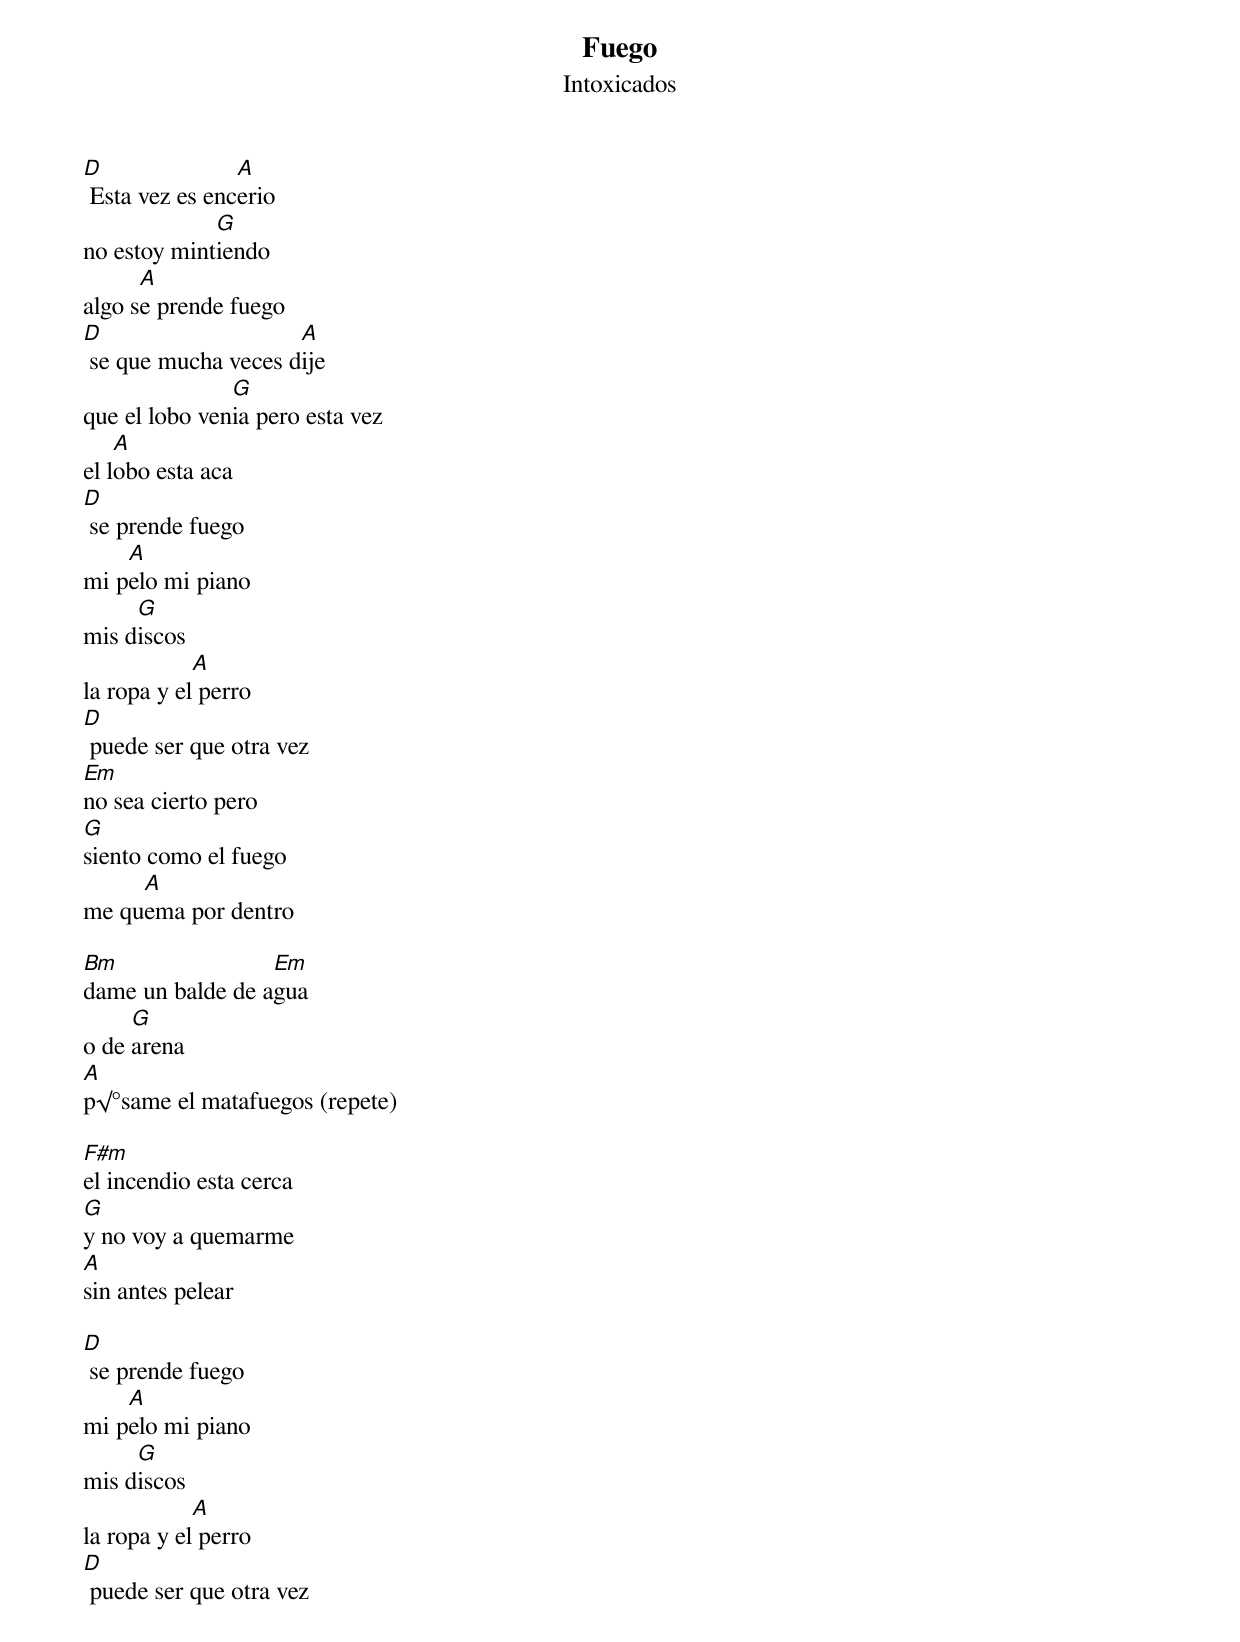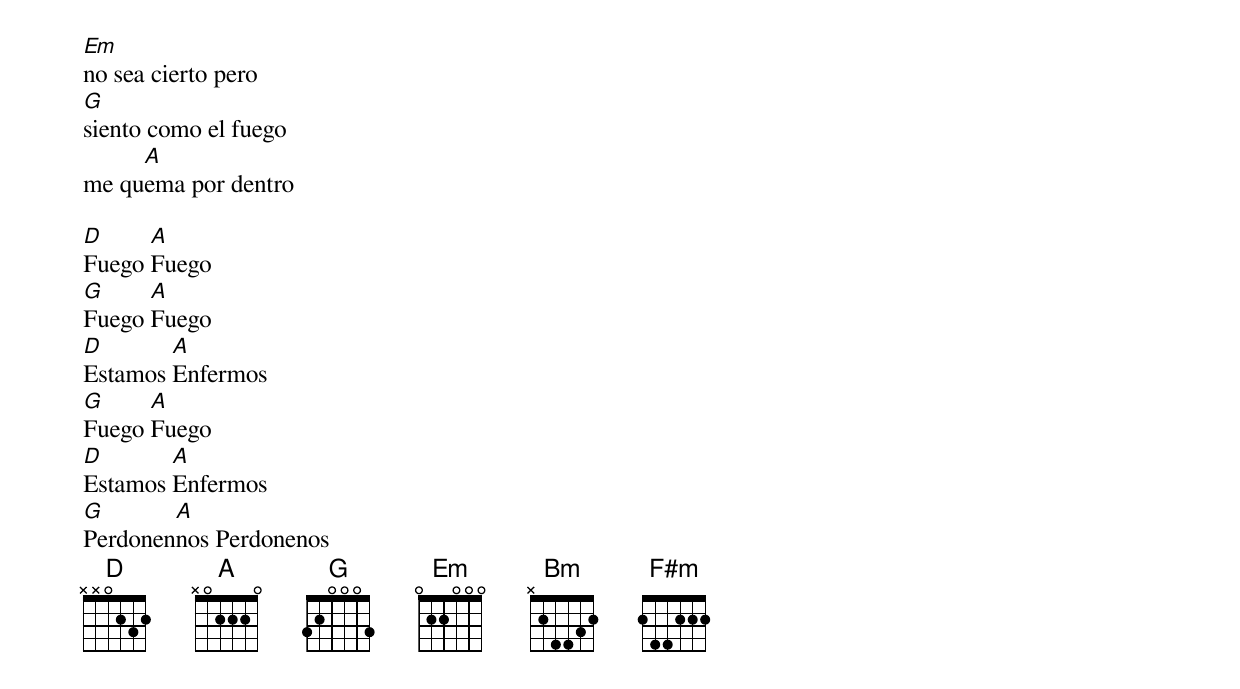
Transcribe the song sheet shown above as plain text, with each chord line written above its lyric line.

Fuego
Intoxicados

D               A
 Esta vez es encerio
             G
no estoy mintiendo
      A
algo se prende fuego
D                    A
 se que mucha veces dije
               G
que el lobo venia pero esta vez
    A
el lobo esta aca
D
 se prende fuego
    A
mi pelo mi piano
     G
mis discos
            A
la ropa y el perro
D
 puede ser que otra vez
Em
no sea cierto pero
G
siento como el fuego
     A
me quema por dentro

Bm                Em
dame un balde de agua
     G
o de arena
A
p√°same el matafuegos (repete)

F#m
el incendio esta cerca
G
y no voy a quemarme
A
sin antes pelear

D
 se prende fuego
    A
mi pelo mi piano
     G
mis discos
            A
la ropa y el perro
D
 puede ser que otra vez
Em
no sea cierto pero
G
siento como el fuego
     A
me quema por dentro

D     A
Fuego Fuego
G     A
Fuego Fuego
D       A
Estamos Enfermos
G     A
Fuego Fuego
D       A
Estamos Enfermos
G       A
Perdonennos Perdonenos
